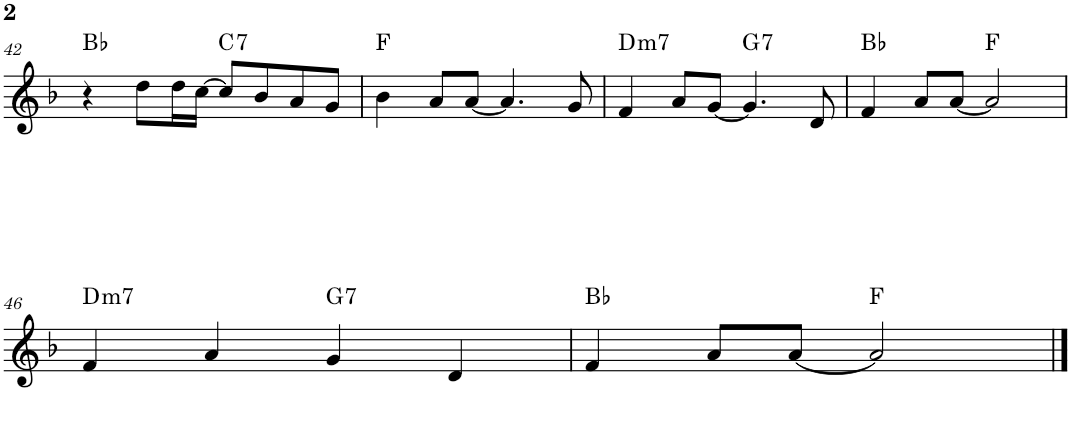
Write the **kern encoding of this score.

**kern	**harte
*part1	*part1
*staff1	*
*I"Piano	*
*I'Pno.	*
!!LO:PB:g=z
*clefG2	*
*k[b-]	*
*M4/4	*
=42	=42
4r	Bb:maj
8dd\L	.
16dd\L	.
[16cc\JJ	.
!	!LO:H:kt=7
8cc/L]	C:7
8b-/	.
8a/	.
8g/J	.
=43	=43
4b-\	F:maj
8a/L	.
[8a/J	.
4.a/]	.
8g/	.
=44	=44
!	!LO:H:kt=m7
4f/	D:min7
8a/L	.
[8g/J	.
!	!LO:H:kt=7
4.g/]	G:7
8d/	.
=45	=45
4f/	Bb:maj
8a/L	.
[8a/J	.
2a/]	F:maj
!!LO:LB:g=z
=46	=46
!	!LO:H:kt=m7
4f/	D:min7
4a/	.
!	!LO:H:kt=7
4g/	G:7
4d/	.
=47	=47
4f/	Bb:maj
8a/L	.
[8a/J	.
2a/]	F:maj
==	==
*-	*-
